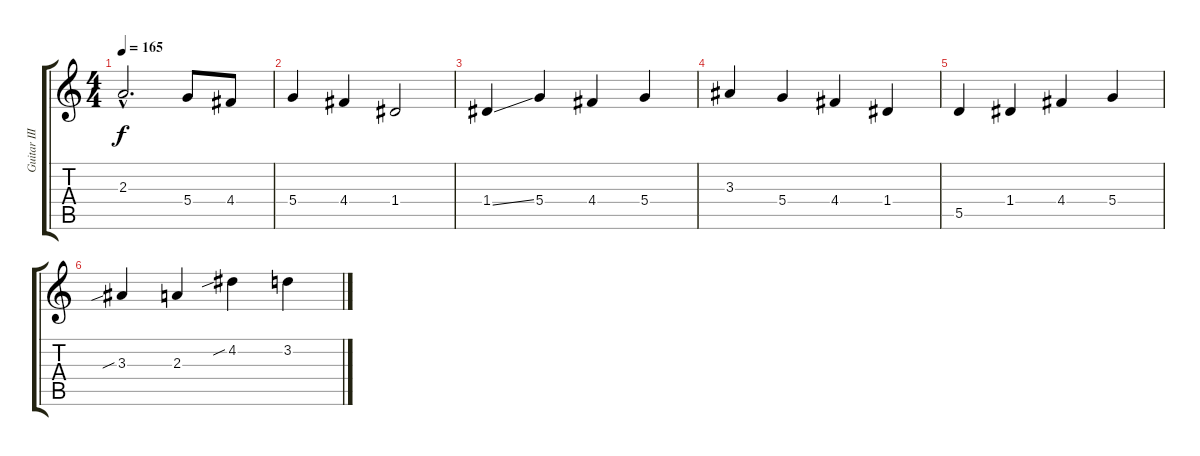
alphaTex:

\track ("Guitar III" "Guitar III") {instrument distortionguitar}
\staff {score tabs}
\tuning (E4 B3 G3 D3 A2 D2) {hide}
\ts (4 4)
\tempo 165
\clef g2
\ks c
2.3{hac}.2{d dy f} 5.4.8 4.4.8 |
5.4.4 4.4.4 1.4.2 |
1.4{ss}.4{volume 0} 5.4.4 4.4.4 5.4.4 |
3.3.4 5.4.4 4.4.4 1.4.4 |
5.5.4 1.4.4 4.4.4 5.4.4 |
3.3{sib}.4 2.3.4 4.2{sib}.4 3.2.4
